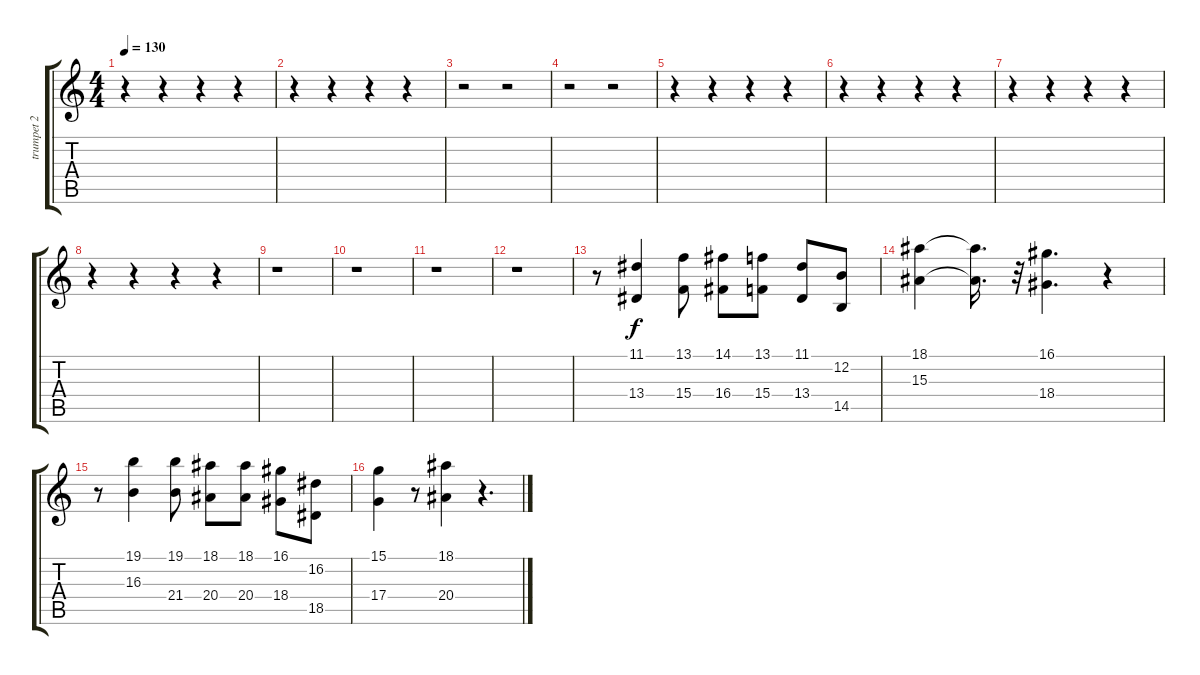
\track ("trumpet 2" "trumpet 2") {instrument trumpet}
\staff {score tabs}
\tuning (E4 B3 G3 D3 A2 E2) {hide}
\ts (4 4)
\tempo 130
\clef g2
\ks c
r.4{dy f} r.4 r.4 r.4 |
r.4 r.4 r.4 r.4 |
r.2 r.2 |
r.2 r.2 |
r.4 r.4 r.4 r.4 |
r.4 r.4 r.4 r.4 |
r.4 r.4 r.4 r.4 |
r.4 r.4 r.4 r.4 |
r.1 |
r.1 |
r.1 |
r.1 |
r.8 (11.1 13.4).4 (13.1 15.4).8 (14.1 16.4).8 (13.1 15.4).8 (11.1 13.4).8 (12.2 14.5).8 |
(18.1 15.3).4 (18.1{t} 15.3{t}).16{d} r.32 (16.1 18.4).4{d} r.4 |
r.8 (19.1 16.3).4 (19.1 21.4).8 (18.1 20.4).8 (18.1 20.4).8 (16.1 18.4).8 (16.2 18.5).8 |
(15.1 17.4).4 r.8 (18.1 20.4).4 r.4{d}
